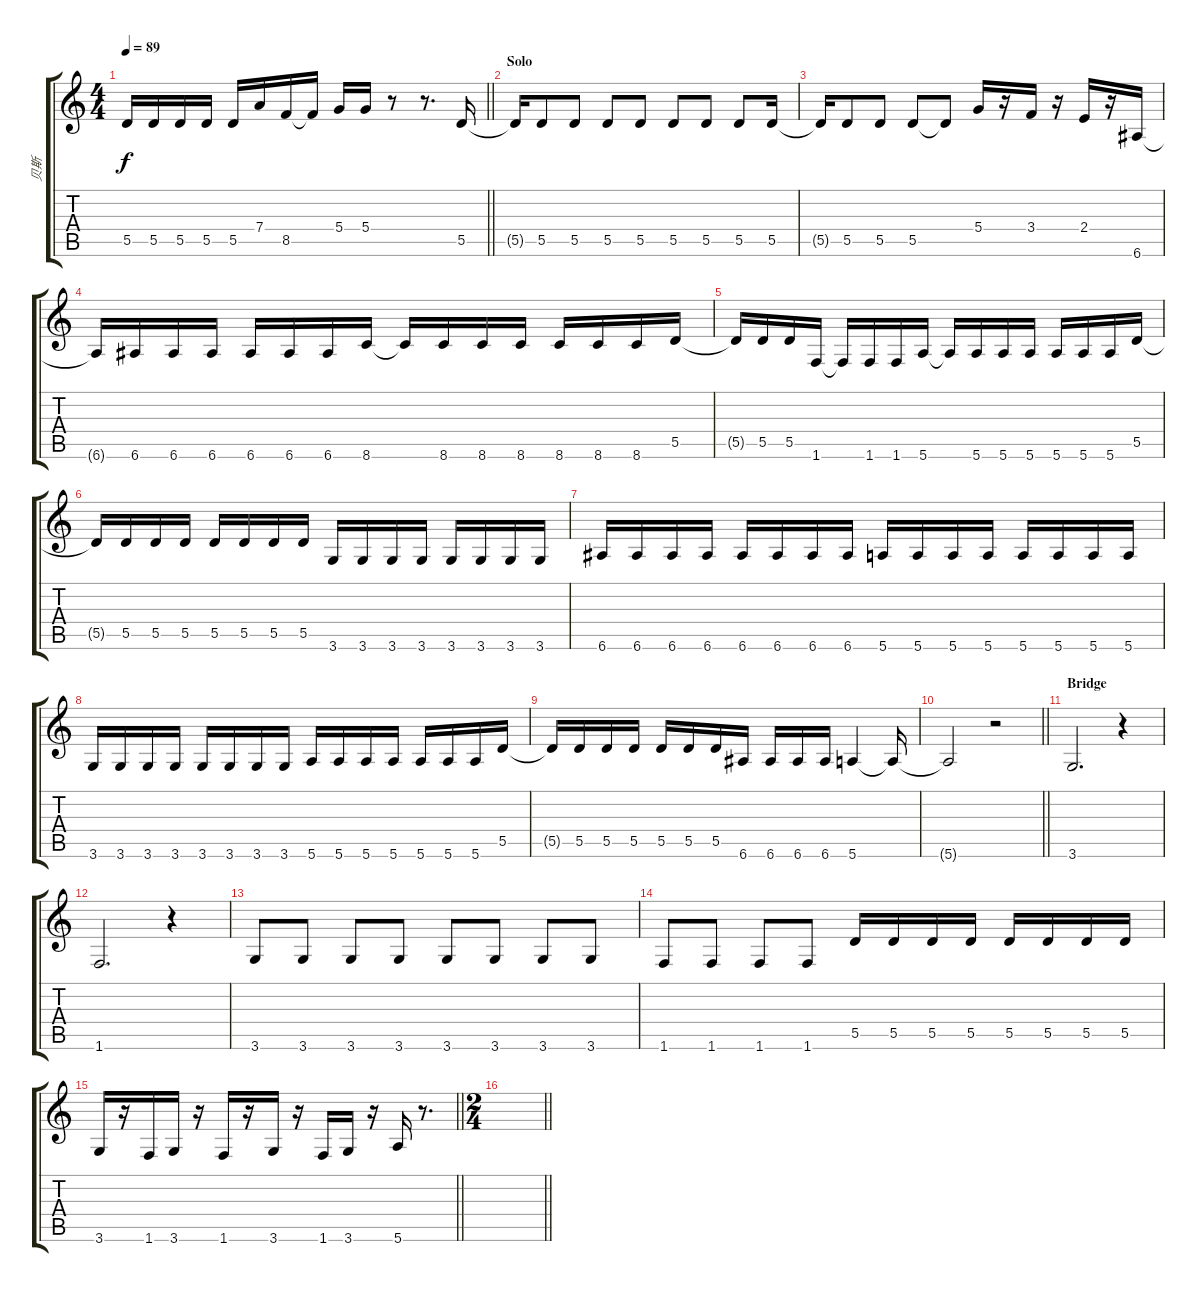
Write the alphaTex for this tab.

\track ("贝斯" "贝斯") {instrument electricbassfinger}
\staff {score tabs}
\tuning (E4 B3 G3 D3 A2 E2) {hide}
\ts (4 4)
\tempo 89
\clef g2
\barLineRight lightlight
\ks c
5.5.16{dy f} 5.5.16 5.5.16 5.5.16 5.5.16 7.4.16 8.5.16 8.5{t}.16 5.4.16 5.4.16 r.8 r.8{d} 5.5.16 |
\section ("" "Solo")
5.5{t}.16 5.5.8 5.5.8 5.5.8 5.5.8 5.5.8 5.5.8 5.5.8 5.5.16 |
5.5{t}.16 5.5.8 5.5.8 5.5.8 5.5{t}.8 5.4.16 r.16 3.4.16 r.16 2.4.16 r.16 6.6.16 |
6.6{t}.16 6.6.16 6.6.16 6.6.16 6.6.16 6.6.16 6.6.16 8.6.16 8.6{t}.16 8.6.16 8.6.16 8.6.16 8.6.16 8.6.16 8.6.16 5.5.16 |
5.5{t}.16 5.5.16 5.5.16 1.6.16 1.6{t}.16 1.6.16 1.6.16 5.6.16 5.6{t}.16 5.6.16 5.6.16 5.6.16 5.6.16 5.6.16 5.6.16 5.5.16 |
5.5{t}.16 5.5.16 5.5.16 5.5.16 5.5.16 5.5.16 5.5.16 5.5.16 3.6.16 3.6.16 3.6.16 3.6.16 3.6.16 3.6.16 3.6.16 3.6.16 |
6.6.16 6.6.16 6.6.16 6.6.16 6.6.16 6.6.16 6.6.16 6.6.16 5.6.16 5.6.16 5.6.16 5.6.16 5.6.16 5.6.16 5.6.16 5.6.16 |
3.6.16 3.6.16 3.6.16 3.6.16 3.6.16 3.6.16 3.6.16 3.6.16 5.6.16 5.6.16 5.6.16 5.6.16 5.6.16 5.6.16 5.6.16 5.5.16 |
5.5{t}.16 5.5.16 5.5.16 5.5.16 5.5.16 5.5.16 5.5.16 6.6.16 6.6.16 6.6.16 6.6.16 5.6.4 5.6{t}.16 |
\barLineRight lightlight
5.6{t}.2 r.2 |
\section ("" "Bridge")
3.6.2{d} r.4 |
1.6.2{d} r.4 |
3.6.8 3.6.8 3.6.8 3.6.8 3.6.8 3.6.8 3.6.8 3.6.8 |
1.6.8 1.6.8 1.6.8 1.6.8 5.5.16 5.5.16 5.5.16 5.5.16 5.5.16 5.5.16 5.5.16 5.5.16 |
\barLineRight lightlight
3.6.16 r.16 1.6.16 3.6.16 r.16 1.6.16 r.16 3.6.16 r.16 1.6.16 3.6.16 r.16 5.6.16 r.8{d} |
\ts (2 4)
\barLineRight lightlight
